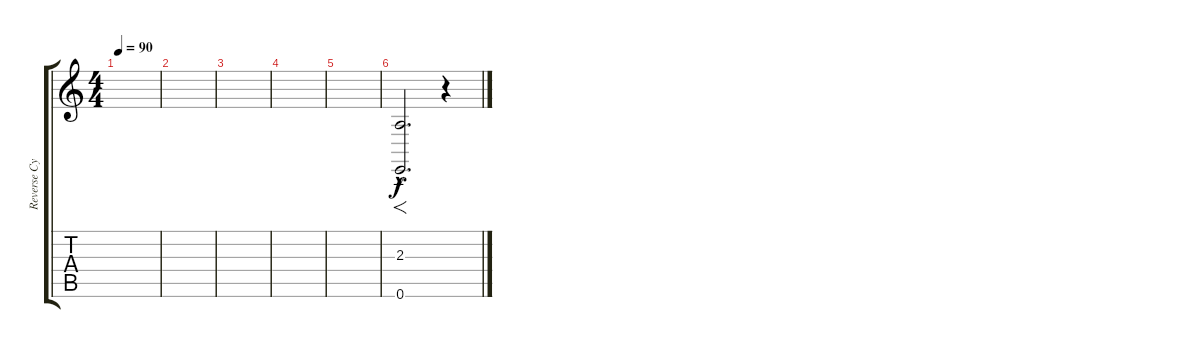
\track ("Reverse Cymbal" "Reverse Cy") {instrument reversecymbal}
\staff {score tabs}
\tuning (E4 B3 G3 D3 A2 E2) {hide}
\ts (4 4)
\tempo 90
\clef g2
\ks c
|
|
|
|
|
(2.3{hac} 0.6{hac}).2{f d} r.4
